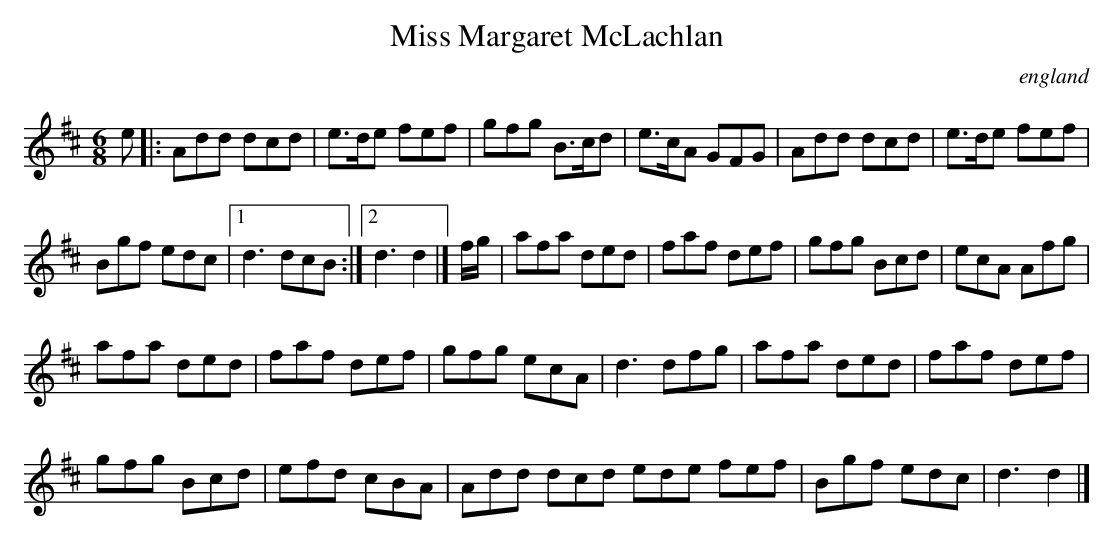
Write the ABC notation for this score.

X:1
T:Miss Margaret McLachlan
O:england
M:6/8
L:1/8
K:D
e[|:Add dcd|e>de fef|gfg B>cd|e>cA GFG|Add dcd|e>de fef|
Bgf edc|1d3 dcB:|]2d3 d2|]f/g/|afa ded|faf def|gfg Bcd|ecA Afg|
afa ded|faf def|gfg ecA|d3 dfg|afa ded|faf def|
gfg Bcd|efd cBA|Add dcd ede fef|Bgf edc|d3 d2|]
